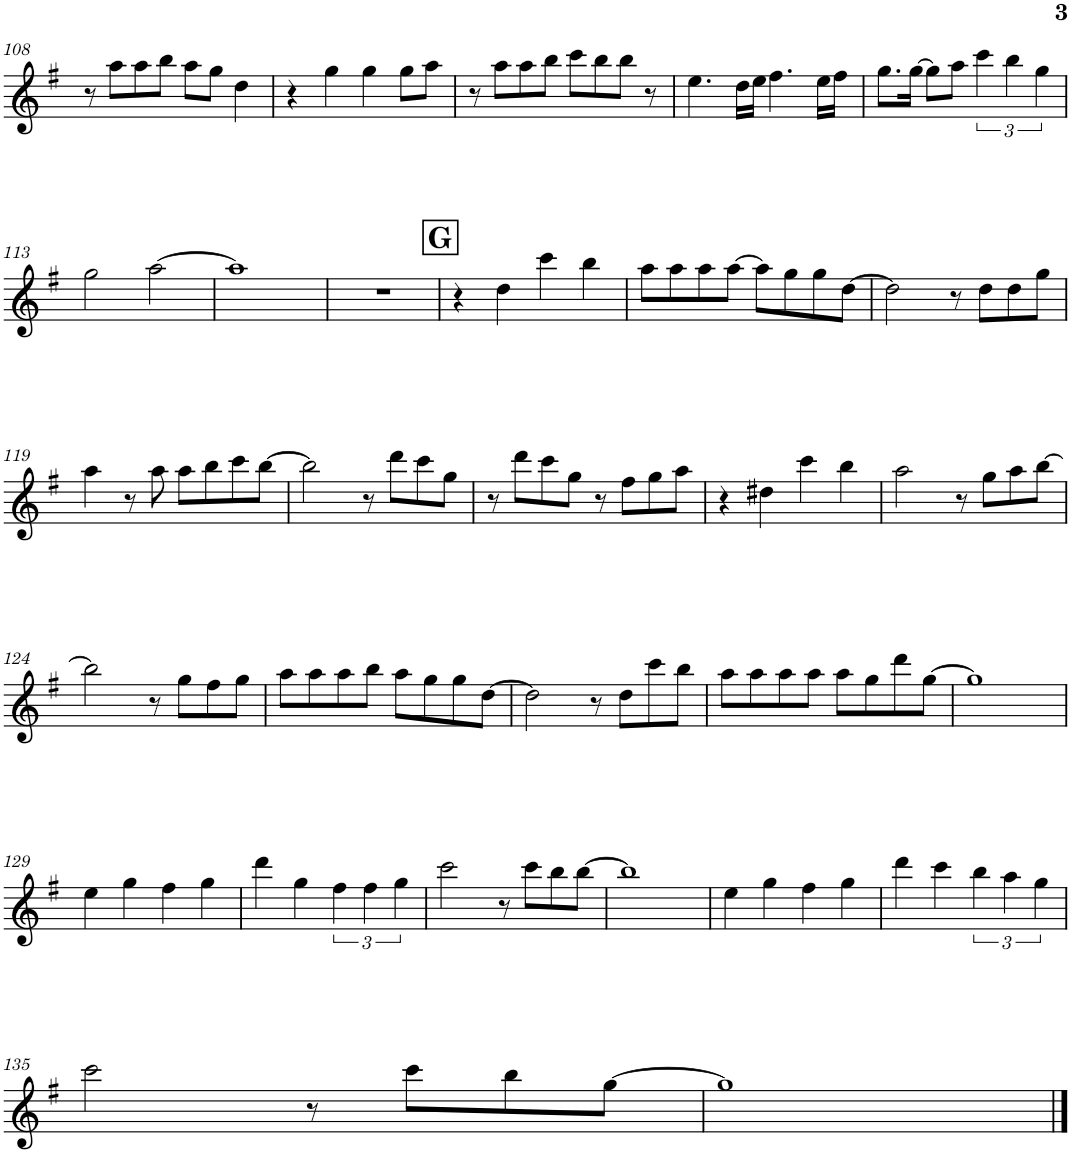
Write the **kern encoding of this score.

**kern
*part1
*staff1
*I"Piano
*I'Pno.
!!LO:PB:g=z
*clefG2
*k[f#]
*M4/4
=108
8r
8aa\L
8aa\
8bb\J
8aa\L
8gg\J
4dd\
=109
4r
4gg\
4gg\
8gg\L
8aa\J
=110
8r
8aa\L
8aa\
8bb\J
8ccc\L
8bb\
8bb\J
8r
=111
4.ee\
16dd\LL
16ee\JJ
4.ff#\
16ee\LL
16ff#\JJ
=112
8.gg\L
[16gg\Jk
8gg\L]
8aa\J
6ccc\
6bb\
6gg\
!!LO:LB:g=z
=113
2gg\
[2aa\
=114
1aa]
=115
1r
!!LO:REH:place=s1:a:B:cj:fs=14:t=G
=116
4r
4dd\
4ccc\
4bb\
=117
8aa\L
8aa\
8aa\
[8aa\J
8aa\L]
8gg\
8gg\
[8dd\J
=118
2dd\]
8r
8dd\L
8dd\
8gg\J
!!LO:LB:g=z
=119
4aa\
8r
8aa\
8aa\L
8bb\
8ccc\
[8bb\J
=120
2bb\]
8r
8ddd\L
8ccc\
8gg\J
=121
8r
8ddd\L
8ccc\
8gg\J
8r
8ff#\L
8gg\
8aa\J
=122
4r
4dd#X\
4ccc\
4bb\
=123
2aa\
8r
8gg\L
8aa\
[8bb\J
!!LO:LB:g=z
=124
2bb\]
8r
8gg\L
8ff#\
8gg\J
=125
8aa\L
8aa\
8aa\
8bb\J
8aa\L
8gg\
8gg\
[8dd\J
=126
2dd\]
8r
8dd\L
8ccc\
8bb\J
=127
8aa\L
8aa\
8aa\
8aa\J
8aa\L
8gg\
8ddd\
[8gg\J
=128
1gg]
!!LO:LB:g=z
=129
4ee\
4gg\
4ff#\
4gg\
=130
4ddd\
4gg\
6ff#\
6ff#\
6gg\
=131
2ccc\
8r
8ccc\L
8bb\
[8bb\J
=132
1bb]
=133
4ee\
4gg\
4ff#\
4gg\
=134
4ddd\
4ccc\
6bb\
6aa\
6gg\
!!LO:LB:g=z
=135
2ccc\
8r
8ccc\L
8bb\
[8gg\J
=136
1gg]
==
*-
